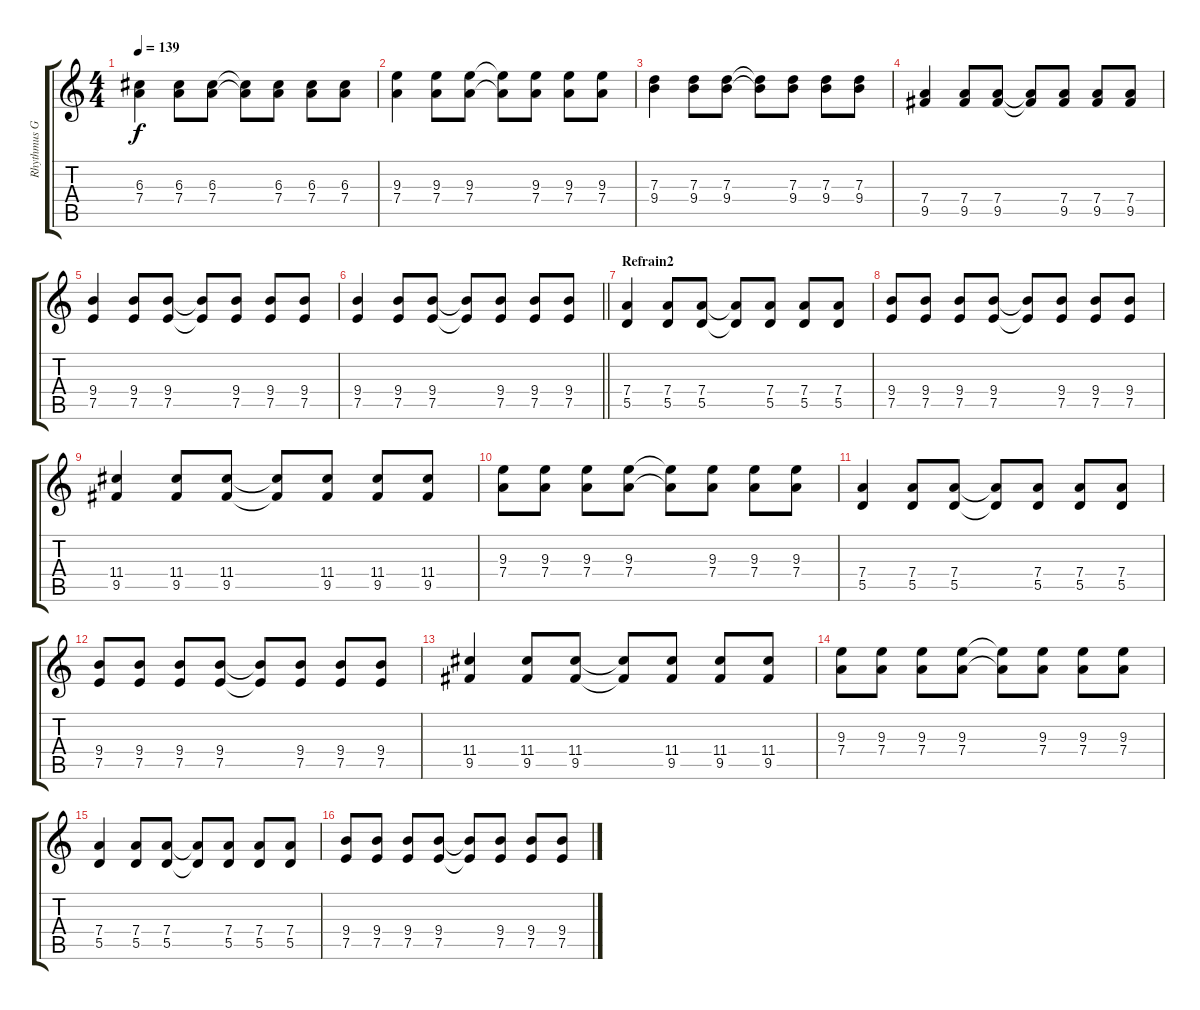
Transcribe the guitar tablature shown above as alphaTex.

\track ("Rhythmus Gitarre" "Rhythmus G") {instrument electricguitarclean}
\staff {score tabs}
\tuning (E4 B3 G3 D3 A2 E2) {hide}
\ts (4 4)
\tempo 139
\clef g2
\ks c
(6.3 7.4).4{dy f} (6.3 7.4).8 (6.3 7.4).8 (6.3{t} 7.4{t}).8 (6.3 7.4).8 (6.3 7.4).8 (6.3 7.4).8 |
(9.3 7.4).4 (9.3 7.4).8 (9.3 7.4).8 (9.3{t} 7.4{t}).8 (9.3 7.4).8 (9.3 7.4).8 (9.3 7.4).8 |
(7.3 9.4).4 (7.3 9.4).8 (7.3 9.4).8 (7.3{t} 9.4{t}).8 (7.3 9.4).8 (7.3 9.4).8 (7.3 9.4).8 |
(7.4 9.5).4 (7.4 9.5).8 (7.4 9.5).8 (7.4{t} 9.5{t}).8 (7.4 9.5).8 (7.4 9.5).8 (7.4 9.5).8 |
(9.4 7.5).4 (9.4 7.5).8 (9.4 7.5).8 (9.4{t} 7.5{t}).8 (9.4 7.5).8 (9.4 7.5).8 (9.4 7.5).8 |
\barLineRight lightlight
(9.4 7.5).4 (9.4 7.5).8 (9.4 7.5).8 (9.4{t} 7.5{t}).8 (9.4 7.5).8 (9.4 7.5).8 (9.4 7.5).8 |
\section ("" "Refrain2")
(7.4 5.5).4 (7.4 5.5).8 (7.4 5.5).8 (7.4{t} 5.5{t}).8 (7.4 5.5).8 (7.4 5.5).8 (7.4 5.5).8 |
(9.4 7.5).8 (9.4 7.5).8 (9.4 7.5).8 (9.4 7.5).8 (9.4{t} 7.5{t}).8 (9.4 7.5).8 (9.4 7.5).8 (9.4 7.5).8 |
(11.4 9.5).4 (11.4 9.5).8 (11.4 9.5).8 (11.4{t} 9.5{t}).8 (11.4 9.5).8 (11.4 9.5).8 (11.4 9.5).8 |
(9.3 7.4).8 (9.3 7.4).8 (9.3 7.4).8 (9.3 7.4).8 (9.3{t} 7.4{t}).8 (9.3 7.4).8 (9.3 7.4).8 (9.3 7.4).8 |
(7.4 5.5).4 (7.4 5.5).8 (7.4 5.5).8 (7.4{t} 5.5{t}).8 (7.4 5.5).8 (7.4 5.5).8 (7.4 5.5).8 |
(9.4 7.5).8 (9.4 7.5).8 (9.4 7.5).8 (9.4 7.5).8 (9.4{t} 7.5{t}).8 (9.4 7.5).8 (9.4 7.5).8 (9.4 7.5).8 |
(11.4 9.5).4 (11.4 9.5).8 (11.4 9.5).8 (11.4{t} 9.5{t}).8 (11.4 9.5).8 (11.4 9.5).8 (11.4 9.5).8 |
(9.3 7.4).8 (9.3 7.4).8 (9.3 7.4).8 (9.3 7.4).8 (9.3{t} 7.4{t}).8 (9.3 7.4).8 (9.3 7.4).8 (9.3 7.4).8 |
(7.4 5.5).4 (7.4 5.5).8 (7.4 5.5).8 (7.4{t} 5.5{t}).8 (7.4 5.5).8 (7.4 5.5).8 (7.4 5.5).8 |
(9.4 7.5).8 (9.4 7.5).8 (9.4 7.5).8 (9.4 7.5).8 (9.4{t} 7.5{t}).8 (9.4 7.5).8 (9.4 7.5).8 (9.4 7.5).8
